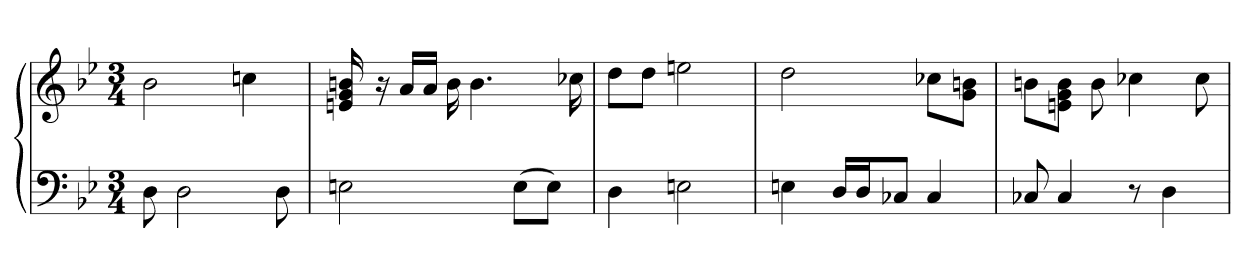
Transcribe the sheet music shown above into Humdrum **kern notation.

**kern	**kern
*part1	*part1
*staff2	*staff1
*clefF4	*clefG2
*k[b-e-]	*k[b-e-]
*M3/4	*M3/4
=1	=1
8D	2b-
2D	.
.	4ccn
8D	.
=2	=2
2En	16en 16g 16bn
.	16r
.	16a/LL
.	16a/JJ
.	16b
.	4.b
(8E\L	.
8E\J)	.
.	16cc-X
=3	=3
4D	8dd\L
.	8dd\J
2En	2een
=4	=4
4En	2dd
16D/LL	.
16D/J	.
8C-X/J	.
4C-	8cc-X\L
.	8g\ 8bn\J
=5	=5
8C-X	8bn\L
4C-	8en\ 8g\ 8b\J
.	8b
8r	4cc-X
4D	.
.	8cc-
=	=
*-	*-
